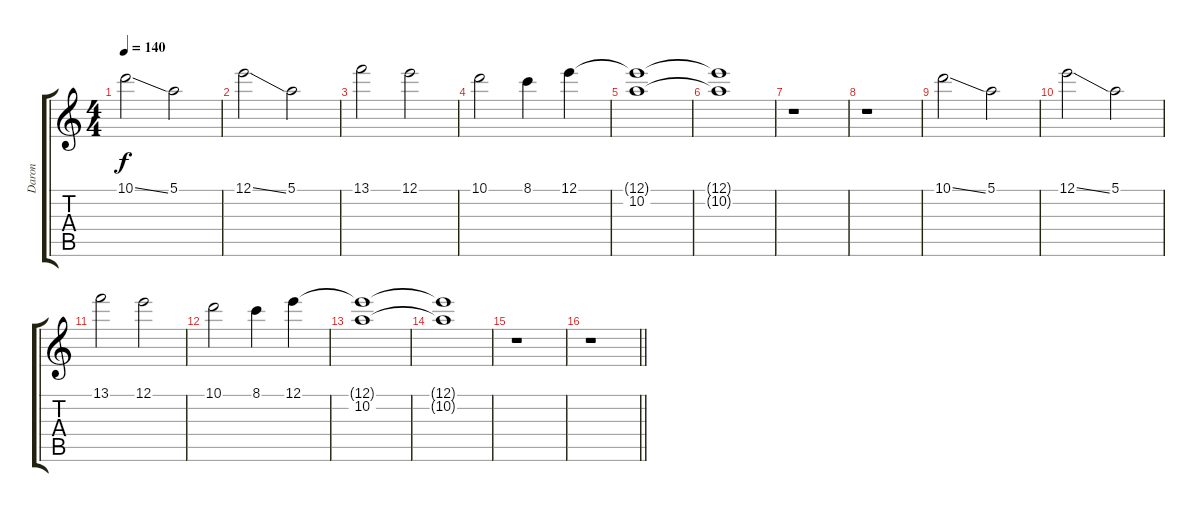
\track ("Daron" "Daron") {instrument overdrivenguitar}
\staff {score tabs}
\tuning (E4 B3 G3 D3 A2 D2) {hide}
\ts (4 4)
\tempo 140
\clef g2
\ks c
10.1{ss}.2{dy f} 5.1.2 |
12.1{ss}.2 5.1.2 |
13.1.2 12.1.2 |
10.1.2 8.1.4 12.1.4 |
(12.1{t} 10.2).1 |
(12.1{t} 10.2{t}).1 |
r.1 |
r.1 |
10.1{ss}.2 5.1.2 |
12.1{ss}.2 5.1.2 |
13.1.2 12.1.2 |
10.1.2 8.1.4 12.1.4 |
(12.1{t} 10.2).1 |
(12.1{t} 10.2{t}).1 |
r.1 |
\barLineRight lightlight
r.1
